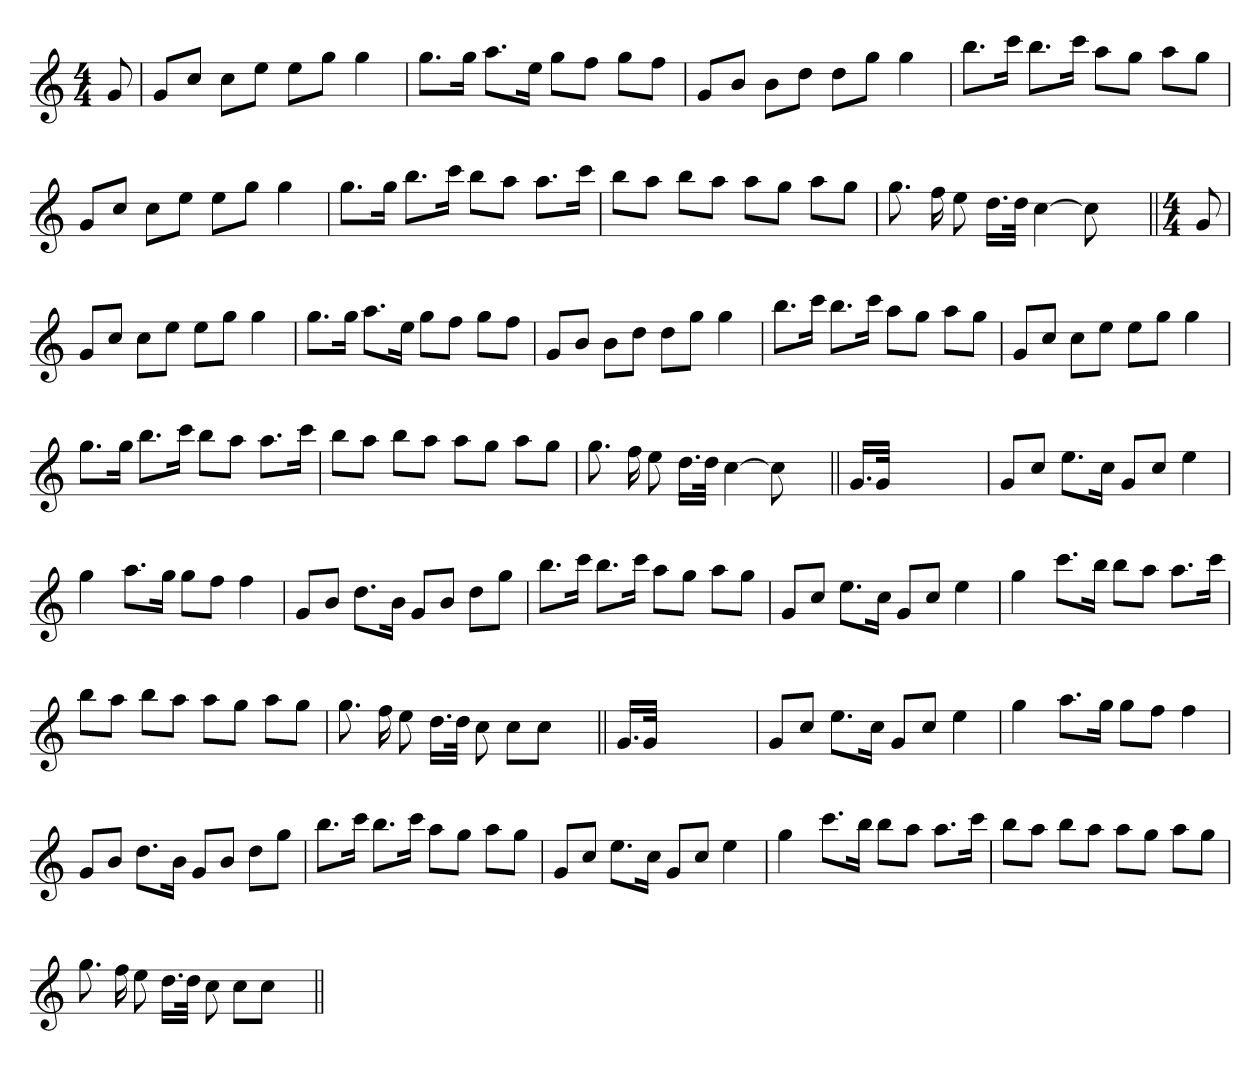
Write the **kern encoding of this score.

**kern
*part1
*staff1
*clefG2
*k[]
*M4/4
=1
8g
=
8gL
8ccJ
8ccL
8eeJ
8eeL
8ggJ
4gg
=
8.ggL
16ggJk
8.aaL
16eeJk
8ggL
8ffJ
8ggL
8ffJ
=
8gL
8bJ
8bL
8ddJ
8ddL
8ggJ
4gg
=
8.bbL
16cccJk
8.bbL
16cccJk
8aaL
8ggJ
8aaL
8ggJ
=
8gL
8ccJ
8ccL
8eeJ
8eeL
8ggJ
4gg
=
8.ggL
16ggJk
8.bbL
16cccJk
8bbL
8aaJ
8.aaL
16cccJk
=
8bbL
8aaJ
8bbL
8aaJ
8aaL
8ggJ
8aaL
8ggJ
=
8.gg
16ff
8ee
16.ddLL
32ddJJk
[4cc
8cc]
8ryy
=||
*M4/4
8g
=
8gL
8ccJ
8ccL
8eeJ
8eeL
8ggJ
4gg
=
8.ggL
16ggJk
8.aaL
16eeJk
8ggL
8ffJ
8ggL
8ffJ
=
8gL
8bJ
8bL
8ddJ
8ddL
8ggJ
4gg
=
8.bbL
16cccJk
8.bbL
16cccJk
8aaL
8ggJ
8aaL
8ggJ
=
8gL
8ccJ
8ccL
8eeJ
8eeL
8ggJ
4gg
=
8.ggL
16ggJk
8.bbL
16cccJk
8bbL
8aaJ
8.aaL
16cccJk
=
8bbL
8aaJ
8bbL
8aaJ
8aaL
8ggJ
8aaL
8ggJ
=
8.gg
16ff
8ee
16.ddLL
32ddJJk
[4cc
8cc]
8ryy
=||
16.gLL
32gJJk
2..ryy
=
8gL
8ccJ
8.eeL
16ccJk
8gL
8ccJ
4ee
=
4gg
8.aaL
16ggJk
8ggL
8ffJ
4ff
=
8gL
8bJ
8.ddL
16bJk
8gL
8bJ
8ddL
8ggJ
=
8.bbL
16cccJk
8.bbL
16cccJk
8aaL
8ggJ
8aaL
8ggJ
=
8gL
8ccJ
8.eeL
16ccJk
8gL
8ccJ
4ee
=
4gg
8.cccL
16bbJk
8bbL
8aaJ
8.aaL
16cccJk
=
8bbL
8aaJ
8bbL
8aaJ
8aaL
8ggJ
8aaL
8ggJ
=
8.gg
16ff
8ee
16.ddLL
32ddJJk
8cc
8ccL
8ccJ
8ryy
=||
16.gLL
32gJJk
2..ryy
=
8gL
8ccJ
8.eeL
16ccJk
8gL
8ccJ
4ee
=
4gg
8.aaL
16ggJk
8ggL
8ffJ
4ff
=
8gL
8bJ
8.ddL
16bJk
8gL
8bJ
8ddL
8ggJ
=
8.bbL
16cccJk
8.bbL
16cccJk
8aaL
8ggJ
8aaL
8ggJ
=
8gL
8ccJ
8.eeL
16ccJk
8gL
8ccJ
4ee
=
4gg
8.cccL
16bbJk
8bbL
8aaJ
8.aaL
16cccJk
=
8bbL
8aaJ
8bbL
8aaJ
8aaL
8ggJ
8aaL
8ggJ
=
8.gg
16ff
8ee
16.ddLL
32ddJJk
8cc
8ccL
8ccJ
8ryy
=||
*-
